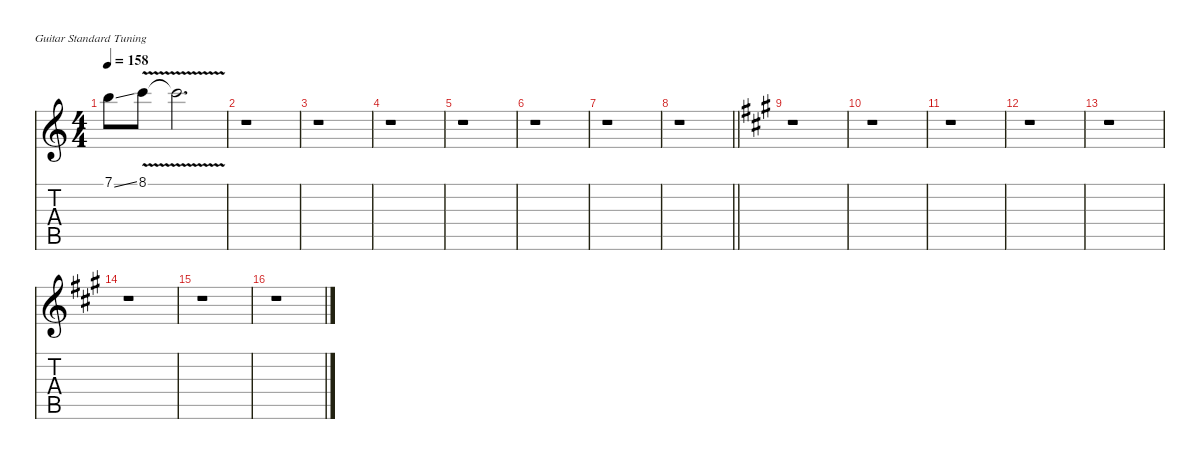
\defaultSystemsLayout 4
\hideDynamics
\bracketExtendMode nobrackets
\singleTrackTrackNamePolicy hidden
\multiTrackTrackNamePolicy hidden
\firstSystemTrackNameMode fullname
\firstSystemTrackNameOrientation horizontal
\otherSystemsTrackNameOrientation horizontal
\track ("Lead guitar" "jz.guit.") {defaultSystemsLayout 4 instrument electricguitarjazz}
\staff {score tabs}
\tuning (E4 B3 G3 D3 A2 E2)
\ts (4 4)
\tempo 158
\clef g2
\ks aminor
7.1{ss}.8{dy f beam Down} 8.1{v}.8{beam Down} 8.1{v t}.2{d beam Down} |
r.1{beam Down} |
r.1{beam Down} |
r.1{beam Down} |
r.1{beam Down} |
r.1{beam Down} |
r.1{beam Down} |
\barLineRight lightlight
r.1{beam Down} |
\ks f#minor
r.1{beam Down} |
r.1{beam Down} |
r.1{beam Down} |
r.1{beam Down} |
r.1{beam Down} |
r.1{beam Down} |
r.1{beam Down} |
r.1{beam Down}
